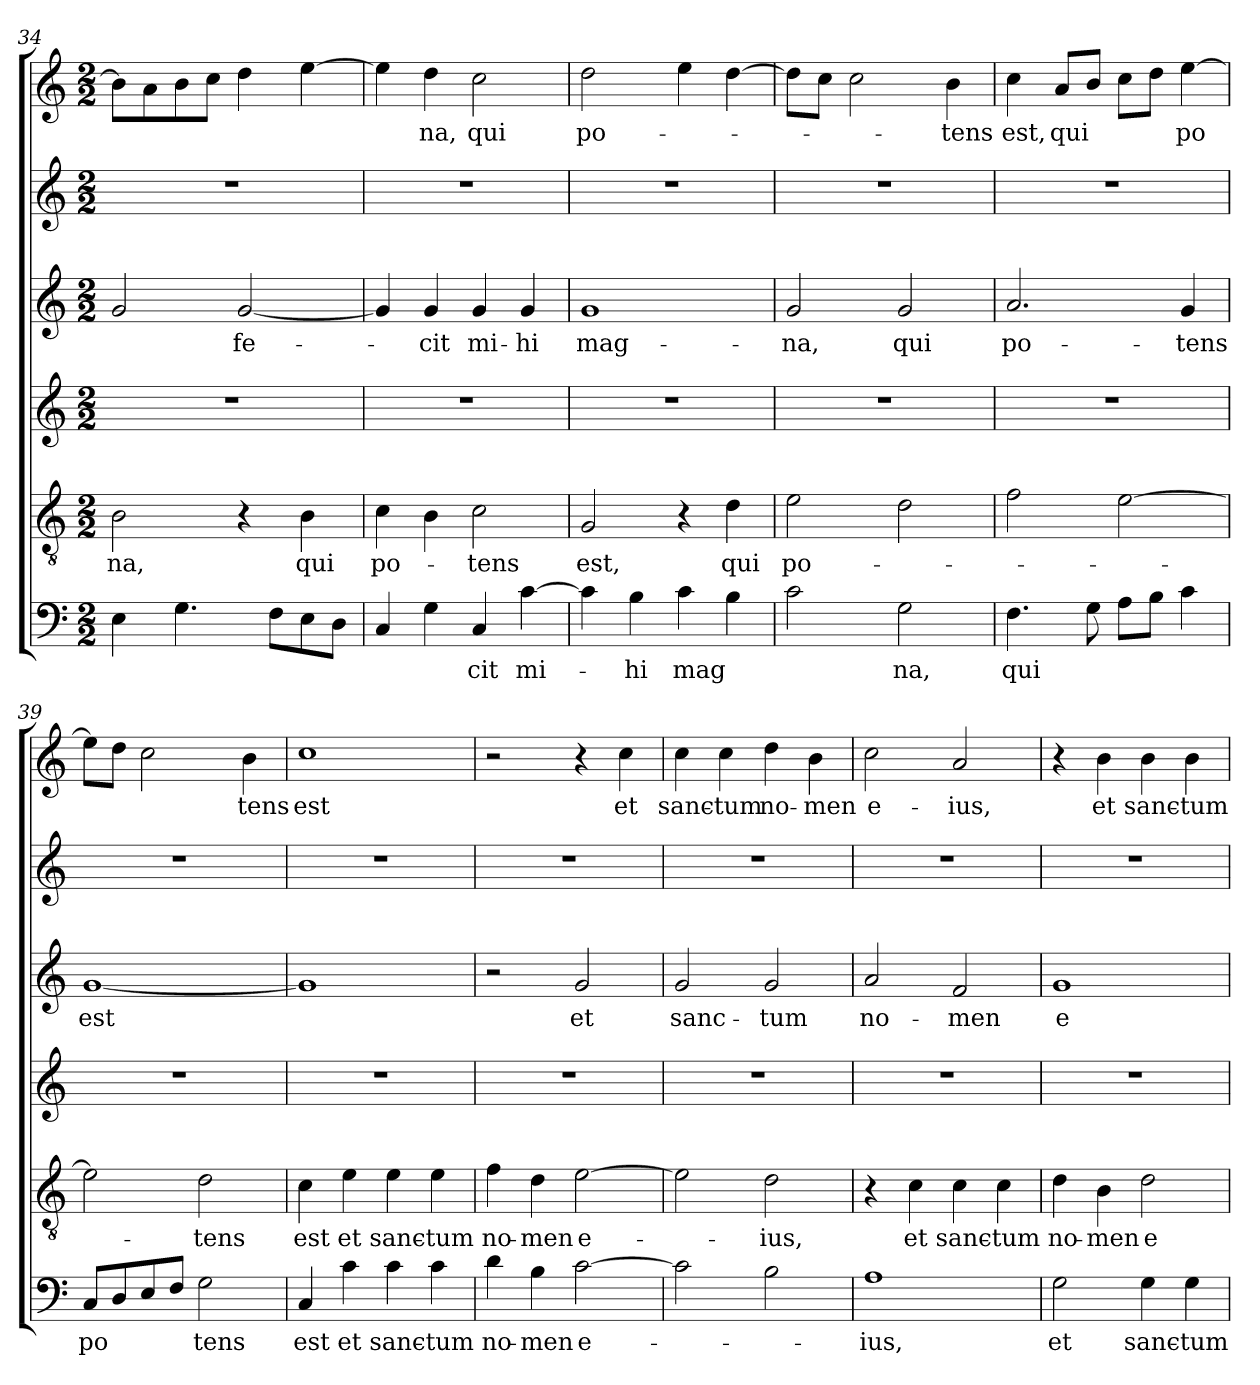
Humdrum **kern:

**kern	**text	**kern	**text	**kern	**kern	**text	**kern	**kern	**text
*part6	*part6	*part5	*part5	*part4	*part3	*part3	*part2	*part1	*part1
*staff6	*staff6	*staff5	*staff5	*staff4	*staff3	*staff3	*staff2	*staff1	*staff1
*clefF4	*	*clefGv2	*	*clefG2	*clefG2	*	*clefG2	*clefG2	*
*k[]	*	*k[]	*	*k[]	*k[]	*	*k[]	*k[]	*
*C:	*	*C:	*	*C:	*C:	*	*C:	*C:	*
*M2/2	*	*M2/2	*	*M2/2	*M2/2	*	*M2/2	*M2/2	*
=34	=34	=34	=34	=34	=34	=34	=34	=34	=34
!	!	!	!LO:LY:b	!	!	!	!	!	!
4E\	.	2B\	na,	1r	2g/	.	1r	8b\L]	.
.	.	.	.	.	.	.	.	8a\	.
4.G\	.	.	.	.	.	.	.	8b\	.
.	.	.	.	.	.	.	.	8cc\J	.
!	!	!	!	!	!	!LO:LY:b	!	!	!
.	.	4r	.	.	[2g/	fe-	.	4dd\	.
8F\L	.	.	.	.	.	.	.	.	.
!	!	!	!LO:LY:b	!	!	!	!	!	!
8E\	.	4B\	qui	.	.	.	.	[4ee\	.
8D\J	.	.	.	.	.	.	.	.	.
=35	=35	=35	=35	=35	=35	=35	=35	=35	=35
!	!	!	!LO:LY:b	!	!	!	!	!	!
4C/	.	4c\	po-	1r	4g/]	.	1r	4ee\]	.
!	!	!	!	!	!	!LO:LY:b	!	!	!LO:LY:b
4G\	.	4B\	.	.	4g/	-cit	.	4dd\	-na,
!	!LO:LY:b	!	!LO:LY:b	!	!	!LO:LY:b	!	!	!LO:LY:b
4C/	cit	2c\	-tens	.	4g/	mi-	.	2cc\	qui
!	!LO:LY:b	!	!	!	!	!LO:LY:b	!	!	!
[4c\	mi-	.	.	.	4g/	-hi	.	.	.
=36	=36	=36	=36	=36	=36	=36	=36	=36	=36
!	!	!	!LO:LY:b	!	!	!LO:LY:b	!	!	!LO:LY:b
4c\]	.	2G/	est,	1r	1g	mag-	1r	2dd\	po-
!	!LO:LY:b	!	!	!	!	!	!	!	!
4B\	-hi	.	.	.	.	.	.	.	.
!	!LO:LY:b	!	!	!	!	!	!	!	!
4c\	mag	4r	.	.	.	.	.	4ee\	.
!	!	!	!LO:LY:b	!	!	!	!	!	!
4B\	.	4d\	qui	.	.	.	.	[4dd\	.
!!LO:PB:g=z
=37	=37	=37	=37	=37	=37	=37	=37	=37	=37
!	!	!	!LO:LY:b	!	!	!LO:LY:b	!	!	!
2c\	.	2e\	po-	1r	2g/	-­na,	1r	8dd\L]	.
.	.	.	.	.	.	.	.	8cc\J	.
.	.	.	.	.	.	.	.	2cc\	.
!	!LO:LY:b	!	!	!	!	!LO:LY:b	!	!	!
2G\	na,	2d\	.	.	2g/	qui	.	.	.
!	!	!	!	!	!	!	!	!	!LO:LY:b
.	.	.	.	.	.	.	.	4b\	-tens
=38	=38	=38	=38	=38	=38	=38	=38	=38	=38
!	!LO:LY:b	!	!	!	!	!LO:LY:b	!	!	!LO:LY:b
4.F\	qui	2f\	.	1r	2.a/	po-	1r	4cc\	est,
!	!	!	!	!	!	!	!	!	!LO:LY:b
.	.	.	.	.	.	.	.	8a/L	qui
8G\	.	.	.	.	.	.	.	8b/J	.
8A\L	.	[2e\	.	.	.	.	.	8cc\L	.
8B\J	.	.	.	.	.	.	.	8dd\J	.
!	!	!	!	!	!	!LO:LY:b	!	!	!LO:LY:b
4c\	.	.	.	.	4g/	-tens	.	[4ee\	po
=39	=39	=39	=39	=39	=39	=39	=39	=39	=39
!	!LO:LY:b	!	!	!	!	!LO:LY:b	!	!	!
8C/L	po	2e\]	.	1r	[1g	est	1r	8ee\L]	.
8D/	.	.	.	.	.	.	.	8dd\J	.
8E/	.	.	.	.	.	.	.	2cc\	.
8F/J	.	.	.	.	.	.	.	.	.
!	!LO:LY:b	!	!LO:LY:b	!	!	!	!	!	!
2G\	tens	2d\	-tens	.	.	.	.	.	.
!	!	!	!	!	!	!	!	!	!LO:LY:b
.	.	.	.	.	.	.	.	4b\	tens
=40	=40	=40	=40	=40	=40	=40	=40	=40	=40
!	!LO:LY:b	!	!LO:LY:b	!	!	!	!	!	!LO:LY:b
4C/	est	4c\	est	1r	1g]	.	1r	1cc	est
!	!LO:LY:b	!	!LO:LY:b	!	!	!	!	!	!
4c\	et	4e\	et	.	.	.	.	.	.
!	!LO:LY:b	!	!LO:LY:b	!	!	!	!	!	!
4c\	sanc-	4e\	sanc-	.	.	.	.	.	.
!	!LO:LY:b	!	!LO:LY:b	!	!	!	!	!	!
4c\	-tum	4e\	-tum	.	.	.	.	.	.
=41	=41	=41	=41	=41	=41	=41	=41	=41	=41
!	!LO:LY:b	!	!LO:LY:b	!	!	!	!	!	!
4d\	no-	4f\	no-	1r	2r	.	1r	2r	.
!	!LO:LY:b	!	!LO:LY:b	!	!	!	!	!	!
4B\	-men	4d\	-men	.	.	.	.	.	.
!	!LO:LY:b	!	!LO:LY:b	!	!	!LO:LY:b	!	!	!
[2c\	e-	[2e\	e-	.	2g/	et	.	4r	.
!	!	!	!	!	!	!	!	!	!LO:LY:b
.	.	.	.	.	.	.	.	4cc\	et
!!LO:LB:g=z
=42	=42	=42	=42	=42	=42	=42	=42	=42	=42
!	!	!	!	!	!	!LO:LY:b	!	!	!LO:LY:b
2c\]	.	2e\]	.	1r	2g/	sanc-	1r	4cc\	sanc-
!	!	!	!	!	!	!	!	!	!LO:LY:b
.	.	.	.	.	.	.	.	4cc\	-tum
!	!	!	!LO:LY:b	!	!	!LO:LY:b	!	!	!LO:LY:b
2B\	.	2d\	-ius,	.	2g/	-tum	.	4dd\	no-
!	!	!	!	!	!	!	!	!	!LO:LY:b
.	.	.	.	.	.	.	.	4b\	-men
=43	=43	=43	=43	=43	=43	=43	=43	=43	=43
!	!LO:LY:b	!	!	!	!	!LO:LY:b	!	!	!LO:LY:b
1A	-ius,	4r	.	1r	2a/	no-	1r	2cc\	e-
!	!	!	!LO:LY:b	!	!	!	!	!	!
.	.	4c\	et	.	.	.	.	.	.
!	!	!	!LO:LY:b	!	!	!LO:LY:b	!	!	!LO:LY:b
.	.	4c\	sanc-	.	2f/	-men	.	2a/	-ius,
!	!	!	!LO:LY:b	!	!	!	!	!	!
.	.	4c\	-tum	.	.	.	.	.	.
=44	=44	=44	=44	=44	=44	=44	=44	=44	=44
!	!LO:LY:b	!	!LO:LY:b	!	!	!LO:LY:b	!	!	!
2G\	et	4d\	no-	1r	1g	e-	1r	4r	.
!	!	!	!LO:LY:b	!	!	!	!	!	!LO:LY:b
.	.	4B\	-men	.	.	.	.	4b\	et
!	!LO:LY:b	!	!LO:LY:b	!	!	!	!	!	!LO:LY:b
4G\	sanc-	2d\	e-	.	.	.	.	4b\	sanc-
!	!LO:LY:b	!	!	!	!	!	!	!	!LO:LY:b
4G\	-tum	.	.	.	.	.	.	4b\	-tum
=	=	=	=	=	=	=	=	=	=
*-	*-	*-	*-	*-	*-	*-	*-	*-	*-
